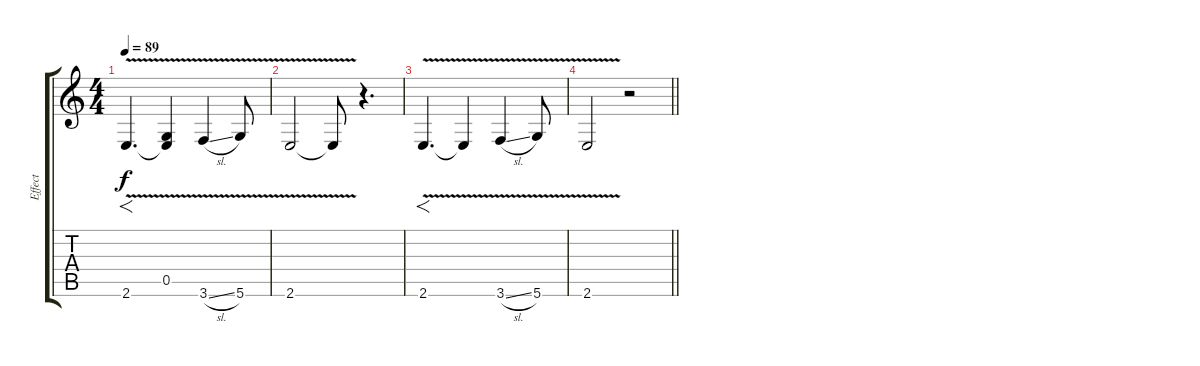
\track ("Effect" "Effect") {instrument distortionguitar}
\staff {score tabs}
\tuning (D4 A3 F3 C3 G2 D2) {hide}
\ts (4 4)
\tempo 89
\clef g2
\ks c
2.6{v}.4{f d dy f} (0.5{t} 2.6{t}).4 3.6{v sl}.4 5.6{v}.8 |
2.6{v}.2 2.6{t}.8 r.4{d} |
2.6{v}.4{f d} 2.6{t}.4 3.6{v sl}.4 5.6{v}.8 |
\barLineRight lightlight
2.6{v}.2 r.2
